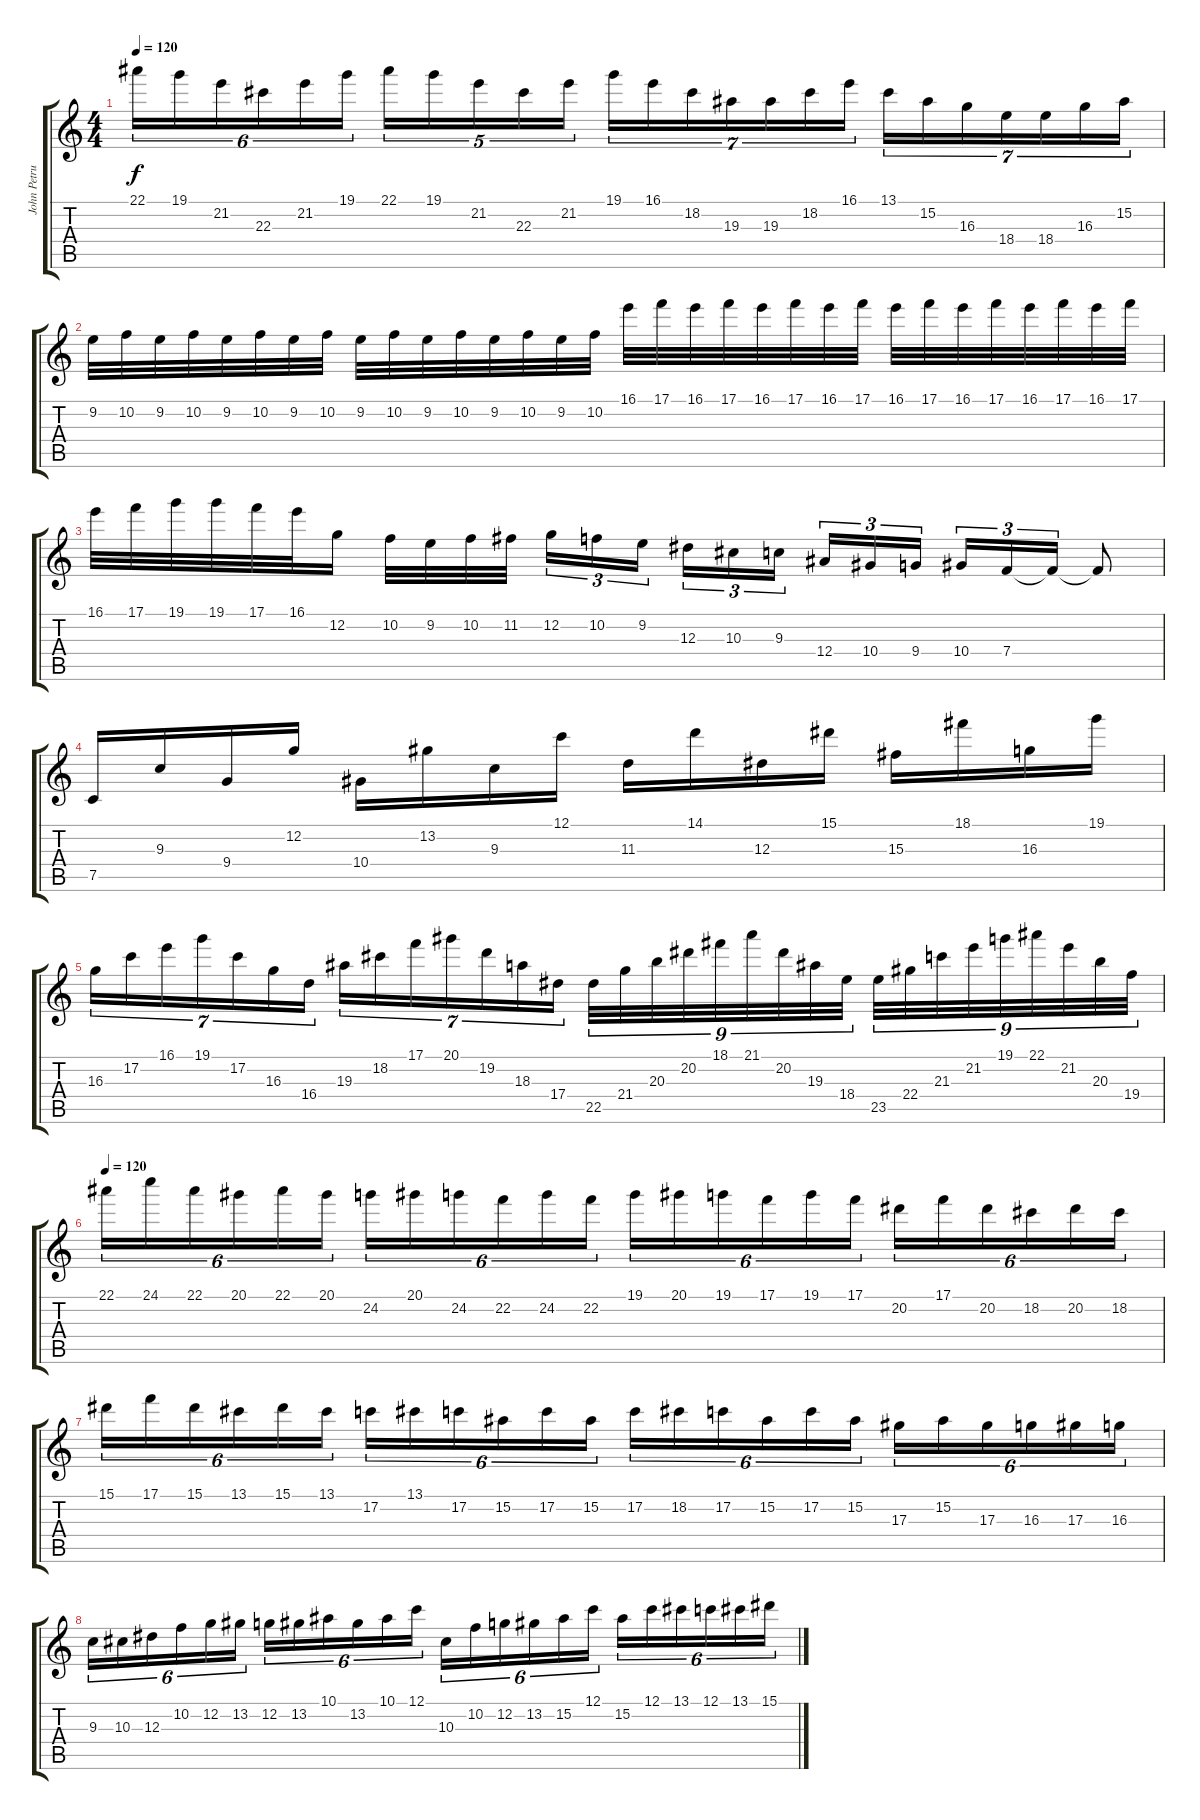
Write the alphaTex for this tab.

\track ("John Petrucci" "John Petru") {instrument distortionguitar}
\staff {score tabs}
\tuning (C4 G3 Eb3 Bb2 F2 C2) {hide}
\ts (4 4)
\tempo 120
\clef g2
\ks c
22.1.16{tu (6 4) dy f} 19.1.16{tu (6 4)} 21.2.16{tu (6 4)} 22.3.16{tu (6 4)} 21.2.16{tu (6 4)} 19.1.16{tu (6 4)} 22.1.16{tu (5 4)} 19.1.16{tu (5 4)} 21.2.16{tu (5 4)} 22.3.16{tu (5 4)} 21.2.16{tu (5 4)} 19.1.16{tu (7 4)} 16.1.16{tu (7 4)} 18.2.16{tu (7 4)} 19.3.16{tu (7 4)} 19.3.16{tu (7 4)} 18.2.16{tu (7 4)} 16.1.16{tu (7 4)} 13.1.16{tu (7 4)} 15.2.16{tu (7 4)} 16.3.16{tu (7 4)} 18.4.16{tu (7 4)} 18.4.16{tu (7 4)} 16.3.16{tu (7 4)} 15.2.16{tu (7 4)} |
9.2.32 10.2.32 9.2.32 10.2.32 9.2.32 10.2.32 9.2.32 10.2.32 9.2.32 10.2.32 9.2.32 10.2.32 9.2.32 10.2.32 9.2.32 10.2.32 16.1.32 17.1.32 16.1.32 17.1.32 16.1.32 17.1.32 16.1.32 17.1.32 16.1.32 17.1.32 16.1.32 17.1.32 16.1.32 17.1.32 16.1.32 17.1.32 |
16.1.32 17.1.32 19.1.32 19.1.32 17.1.32 16.1.32 12.2.16 10.2.32 9.2.32 10.2.32 11.2.32 12.2.16{tu (3 2)} 10.2.16{tu (3 2)} 9.2.16{tu (3 2)} 12.3.16{tu (3 2)} 10.3.16{tu (3 2)} 9.3.16{tu (3 2)} 12.4.16{tu (3 2)} 10.4.16{tu (3 2)} 9.4.16{tu (3 2)} 10.4.16{tu (3 2)} 7.4.16{tu (3 2)} 7.4{t}.16{tu (3 2)} 7.4{t}.8 |
7.5.16 9.3.16 9.4.16 12.2.16 10.4.16 13.2.16 9.3.16 12.1.16 11.3.16 14.1.16 12.3.16 15.1.16 15.3.16 18.1.16 16.3.16 19.1.16 |
16.3.16{tu (7 4)} 17.2.16{tu (7 4)} 16.1.16{tu (7 4)} 19.1.16{tu (7 4)} 17.2.16{tu (7 4)} 16.3.16{tu (7 4)} 16.4.16{tu (7 4)} 19.3.16{tu (7 4)} 18.2.16{tu (7 4)} 17.1.16{tu (7 4)} 20.1.16{tu (7 4)} 19.2.16{tu (7 4)} 18.3.16{tu (7 4)} 17.4.16{tu (7 4)} 22.5.32{tu (9 8)} 21.4.32{tu (9 8)} 20.3.32{tu (9 8)} 20.2.32{tu (9 8)} 18.1.32{tu (9 8)} 21.1.32{tu (9 8)} 20.2.32{tu (9 8)} 19.3.32{tu (9 8)} 18.4.32{tu (9 8)} 23.5.32{tu (9 8)} 22.4.32{tu (9 8)} 21.3.32{tu (9 8)} 21.2.32{tu (9 8)} 19.1.32{tu (9 8)} 22.1.32{tu (9 8)} 21.2.32{tu (9 8)} 20.3.32{tu (9 8)} 19.4.32{tu (9 8)} |
\tempo 120
22.1.16{tu (6 4) balance 14 instrument distortionguitar} 24.1.16{tu (6 4)} 22.1.16{tu (6 4)} 20.1.16{tu (6 4)} 22.1.16{tu (6 4)} 20.1.16{tu (6 4)} 24.2.16{tu (6 4)} 20.1.16{tu (6 4)} 24.2.16{tu (6 4)} 22.2.16{tu (6 4)} 24.2.16{tu (6 4)} 22.2.16{tu (6 4)} 19.1.16{tu (6 4)} 20.1.16{tu (6 4)} 19.1.16{tu (6 4)} 17.1.16{tu (6 4)} 19.1.16{tu (6 4)} 17.1.16{tu (6 4)} 20.2.16{tu (6 4)} 17.1.16{tu (6 4)} 20.2.16{tu (6 4)} 18.2.16{tu (6 4)} 20.2.16{tu (6 4)} 18.2.16{tu (6 4)} |
15.1.16{tu (6 4)} 17.1.16{tu (6 4)} 15.1.16{tu (6 4)} 13.1.16{tu (6 4)} 15.1.16{tu (6 4)} 13.1.16{tu (6 4)} 17.2.16{tu (6 4)} 13.1.16{tu (6 4)} 17.2.16{tu (6 4)} 15.2.16{tu (6 4)} 17.2.16{tu (6 4)} 15.2.16{tu (6 4)} 17.2.16{tu (6 4)} 18.2.16{tu (6 4)} 17.2.16{tu (6 4)} 15.2.16{tu (6 4)} 17.2.16{tu (6 4)} 15.2.16{tu (6 4)} 17.3.16{tu (6 4)} 15.2.16{tu (6 4)} 17.3.16{tu (6 4)} 16.3.16{tu (6 4)} 17.3.16{tu (6 4)} 16.3.16{tu (6 4)} |
9.3.16{tu (6 4)} 10.3.16{tu (6 4)} 12.3.16{tu (6 4)} 10.2.16{tu (6 4)} 12.2.16{tu (6 4)} 13.2.16{tu (6 4)} 12.2.16{tu (6 4)} 13.2.16{tu (6 4)} 10.1.16{tu (6 4)} 13.2.16{tu (6 4)} 10.1.16{tu (6 4)} 12.1.16{tu (6 4)} 10.3.16{tu (6 4)} 10.2.16{tu (6 4)} 12.2.16{tu (6 4)} 13.2.16{tu (6 4)} 15.2.16{tu (6 4)} 12.1.16{tu (6 4)} 15.2.16{tu (6 4)} 12.1.16{tu (6 4)} 13.1.16{tu (6 4)} 12.1.16{tu (6 4)} 13.1.16{tu (6 4)} 15.1.16{tu (6 4)}
